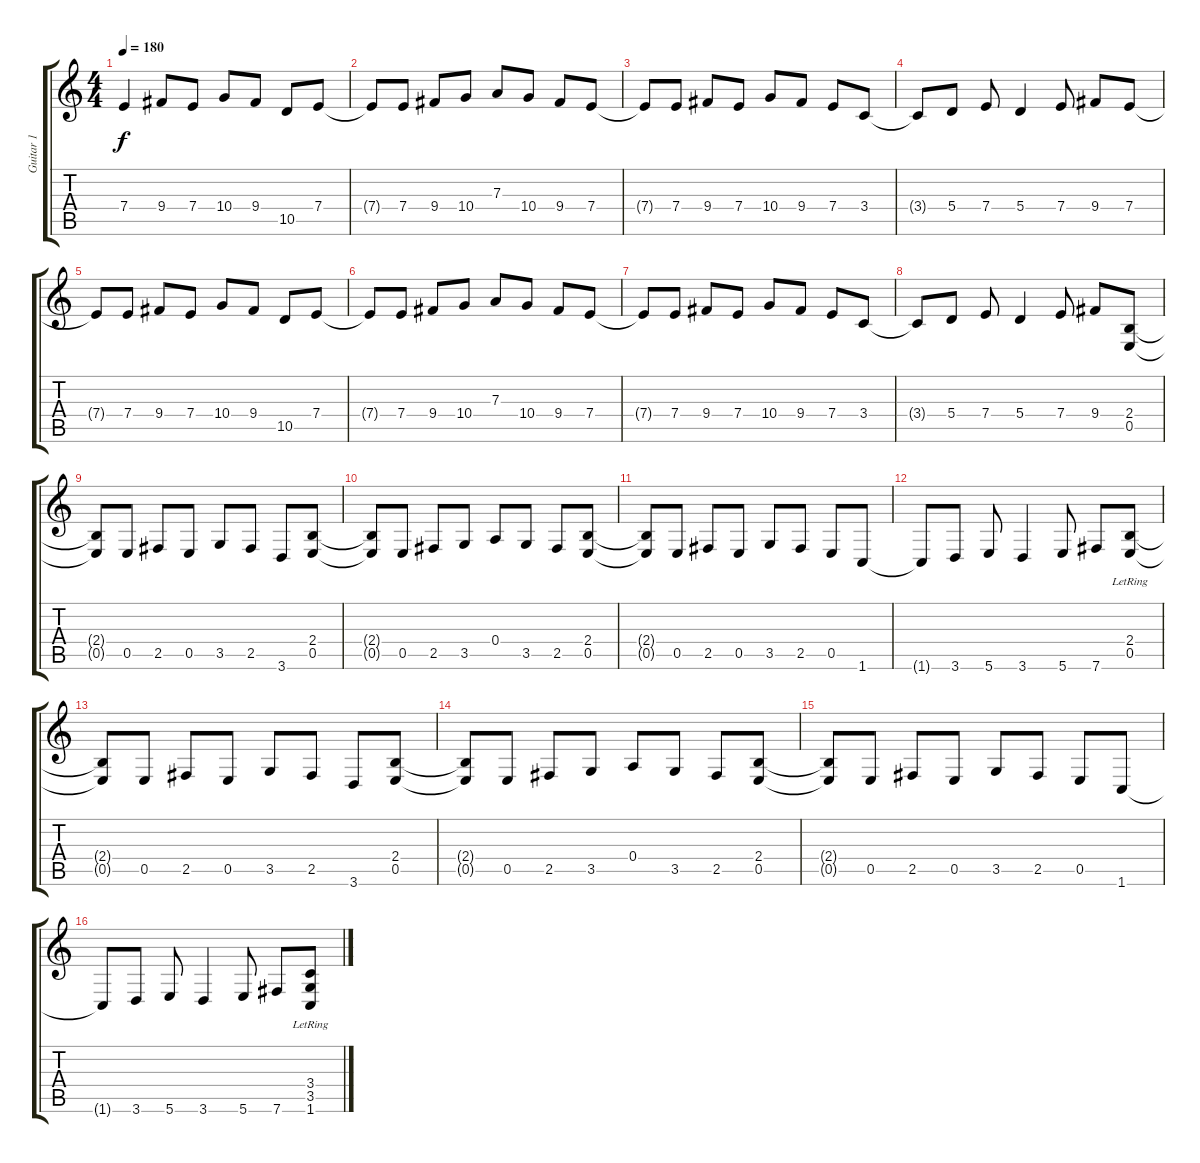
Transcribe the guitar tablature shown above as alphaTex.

\track ("Guitar 1" "Guitar 1") {instrument distortionguitar}
\staff {score tabs}
\tuning (B3 Gb3 D3 A2 E2 B1) {hide}
\ts (4 4)
\tempo 180
\clef g2
\ks c
7.4.4{dy f instrument distortionguitar} 9.4.8 7.4.8 10.4.8 9.4.8 10.5.8 7.4.8 |
7.4{t}.8 7.4.8 9.4.8 10.4.8 7.3.8 10.4.8 9.4.8 7.4.8 |
7.4{t}.8 7.4.8 9.4.8 7.4.8 10.4.8 9.4.8 7.4.8 3.4.8 |
3.4{t}.8 5.4.8 7.4.8 5.4.4 7.4.8 9.4.8 7.4.8 |
7.4{t}.8 7.4.8 9.4.8 7.4.8 10.4.8 9.4.8 10.5.8 7.4.8 |
7.4{t}.8 7.4.8 9.4.8 10.4.8 7.3.8 10.4.8 9.4.8 7.4.8 |
7.4{t}.8 7.4.8 9.4.8 7.4.8 10.4.8 9.4.8 7.4.8 3.4.8 |
3.4{t}.8 5.4.8 7.4.8 5.4.4 7.4.8 9.4.8 (2.4 0.5).8 |
(2.4{t} 0.5{t}).8 0.5.8 2.5.8 0.5.8 3.5.8 2.5.8 3.6.8 (2.4 0.5).8 |
(2.4{t} 0.5{t}).8 0.5.8 2.5.8 3.5.8 0.4.8 3.5.8 2.5.8 (2.4 0.5).8 |
(2.4{t} 0.5{t}).8 0.5.8 2.5.8 0.5.8 3.5.8 2.5.8 0.5.8 1.6.8 |
1.6{t}.8 3.6.8 5.6.8 3.6.4 5.6.8 7.6.8 (2.4 0.5{lr}).8 |
(2.4{t} 0.5{t}).8 0.5.8 2.5.8 0.5.8 3.5.8 2.5.8 3.6.8 (2.4 0.5).8 |
(2.4{t} 0.5{t}).8 0.5.8 2.5.8 3.5.8 0.4.8 3.5.8 2.5.8 (2.4 0.5).8 |
(2.4{t} 0.5{t}).8 0.5.8 2.5.8 0.5.8 3.5.8 2.5.8 0.5.8 1.6.8 |
1.6{t}.8 3.6.8 5.6.8 3.6.4 5.6.8 7.6.8 (3.4 3.5{lr} 1.6).8
